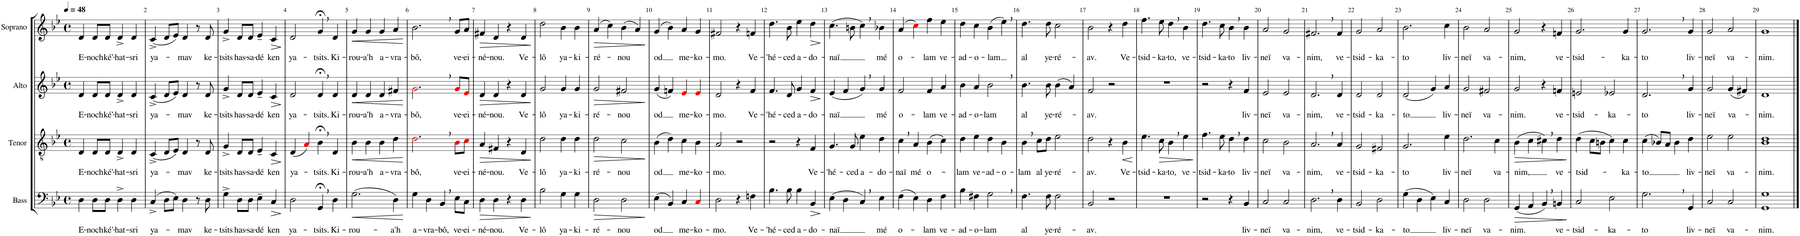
**kern	**text	**dynam	**kern	**text	**dynam	**kern	**text	**dynam	**kern	**text	**dynam
*part4	*part4	*part4	*part3	*part3	*part3	*part2	*part2	*part2	*part1	*part1	*part1
*staff4	*staff4	*staff4	*staff3	*staff3	*staff3	*staff2	*staff2	*staff2	*staff1	*staff1	*staff1
*I"Bass	*	*	*I"Tenor	*	*	*I"Alto	*	*	*I"Soprano	*	*
*I'B.	*	*	*I'T.	*	*	*I'A.	*	*	*I'S.	*	*
*clefF4	*	*	*clefGv2	*	*	*clefG2	*	*	*clefG2	*	*
*k[b-e-]	*	*	*k[b-e-]	*	*	*k[b-e-]	*	*	*k[b-e-]	*	*
*M4/4	*	*	*M4/4	*	*	*M4/4	*	*	*M4/4	*	*
*met(c)	*	*	*met(c)	*	*	*met(c)	*	*	*met(c)	*	*
*MM48	*	*	*MM48	*	*	*MM48	*	*	*MM48	*	*
=1	=1	=1	=1	=1	=1	=1	=1	=1	=1	=1	=1
!	!LO:LY:b	!	!	!LO:LY:b	!	!	!LO:LY:b	!	!	!LO:LY:b	!
4D\	E-	.	4D/	E-	.	4d/	E-	.	4d/	E-	.
!	!LO:LY:b	!	!	!LO:LY:b	!	!	!LO:LY:b	!	!	!LO:LY:b	!
8D\L	-noch	.	8D/L	-noch	.	8d/L	-noch	.	8d/L	-noch	.
!	!LO:LY:b	!	!	!LO:LY:b	!	!	!LO:LY:b	!	!	!LO:LY:b	!
8D\J	ké'-	.	8D/J	ké'-	.	8d/J	ké'-	.	8d/J	ké'-	.
!	!LO:LY:b	!	!	!LO:LY:b	!	!	!LO:LY:b	!	!	!LO:LY:b	!
4D^\	-hat-	.	4D^/	-hat-	.	4d^/	-hat-	.	4d^/	-hat-	.
!	!LO:LY:b	!	!	!LO:LY:b	!	!	!LO:LY:b	!	!	!LO:LY:b	!
4D\	-sri	.	4D/	-sri	.	4d/	-sri	.	4d/	-sri	.
=2	=2	=2	=2	=2	=2	=2	=2	=2	=2	=2	=2
!	!LO:LY:b	!	!	!LO:LY:b	!	!	!LO:LY:b	!	!	!LO:LY:b	!
(4C^/	ya-	.	(4C^/	ya-	.	(4c^/	ya-	.	(4c^/	ya-	.
8D\L	.	.	8D/L	.	.	8d/L	.	.	8d/L	.	.
8E-\J)	.	.	8E-/J)	.	.	8e-/J)	.	.	8e-/J)	.	.
!	!LO:LY:b	!	!	!LO:LY:b	!	!	!LO:LY:b	!	!	!LO:LY:b	!
4D\	-mav	.	4D/	-mav	.	4d/	-mav	.	4d/	-mav	.
8r	.	.	8r	.	.	8r	.	.	8r	.	.
!	!LO:LY:b	!	!	!LO:LY:b	!	!	!LO:LY:b	!	!	!LO:LY:b	!
8D\	ke-	.	8D/	ke-	.	8d/	ke-	.	8d/	ke-	.
=3	=3	=3	=3	=3	=3	=3	=3	=3	=3	=3	=3
!	!LO:LY:b	!	!	!LO:LY:b	!	!	!LO:LY:b	!	!	!LO:LY:b	!
4G^\	-tsits	.	4G^/	-tsits	.	4g^/	-tsits	.	4g^/	-tsits	.
!	!LO:LY:b	!	!	!LO:LY:b	!	!	!LO:LY:b	!	!	!LO:LY:b	!
8D\L	has-	.	8D/L	has-	.	8d/L	has-	.	8d/L	has-	.
!	!LO:LY:b	!	!	!LO:LY:b	!	!	!LO:LY:b	!	!	!LO:LY:b	!
8D\J	-sa-	.	8D/J	-sa-	.	8d/J	-sa-	.	8d/J	-sa-	.
!	!LO:LY:b	!	!	!LO:LY:b	!	!	!LO:LY:b	!	!	!LO:LY:b	!
4E-~\	-dé	.	4E-~/	-dé	.	4e-~/	-dé	.	4e-~/	-dé	.
!	!LO:LY:b	!LO:HP:b	!	!LO:LY:b	!LO:HP:b	!	!LO:LY:b	!LO:HP:b	!	!LO:LY:b	!LO:HP:b
4C/	ken	>	4C/	ken	>	4c/	ken	>	4c/	ken	>
.	.	]	.	.	]	.	.	]	.	.	]
=4	=4	=4	=4	=4	=4	=4	=4	=4	=4	=4	=4
!	!LO:LY:b	!	!	!LO:LY:b	!	!	!LO:LY:b	!	!	!LO:LY:b	!
2D\	ya-	.	(4D/	ya-	.	2d/	ya-	.	2d/	ya-	.
.	.	.	4Ai/)	.	.	.	.	.	.	.	.
!	!LO:LY:b	!	!	!LO:LY:b	!	!	!LO:LY:b	!	!	!LO:LY:b	!
4GG;<,/	-tsits.	.	4B-;<,\	-tsits.	.	4d;<,/	-tsits.	.	4g;<,/	-tsits.	.
!	!LO:LY:b	!	!	!LO:LY:b	!	!	!LO:LY:b	!	!	!LO:LY:b	!
4D\	Ki-	.	4D/	Ki-	.	4d/	Ki-	.	4d/	Ki-	.
=5	=5	=5	=5	=5	=5	=5	=5	=5	=5	=5	=5
!	!LO:LY:b	!LO:HP:b	!	!LO:LY:b	!LO:HP:b	!	!LO:LY:b	!LO:HP:b	!	!LO:LY:b	!LO:HP:b
(2.G\	-rou-	<	4B-\	-rou-	<	4d/	-rou-	<	4g/	-rou-	<
!	!	!	!	!LO:LY:b	!	!	!LO:LY:b	!	!	!LO:LY:b	!
.	.	.	4B-\	-a'h	.	4d/	-a'h	.	4g/	-a'h	.
!	!	!	!	!LO:LY:b	!	!	!LO:LY:b	!	!	!LO:LY:b	!
.	.	.	4B-\	a-	.	4d/	a-	.	4g/	a-	.
!	!LO:LY:b	!	!	!LO:LY:b	!	!	!LO:LY:b	!	!	!LO:LY:b	!
4D\)	-a'h	.	4d\	-vra-	.	4f#X/	-vra-	.	4a/	-vra-	.
.	.	[	.	.	[	.	.	[	.	.	[
=6	=6	=6	=6	=6	=6	=6	=6	=6	=6	=6	=6
!	!LO:LY:b	!	!	!LO:LY:b	!	!	!LO:LY:b	!	!	!LO:LY:b	!
4G\	a-	.	2.d,i\	-bô,	.	2.g,i\	-bô,	.	2.b-,\	-bô,	.
!	!LO:LY:b	!	!	!	!	!	!	!	!	!	!
4D\	-vra-	.	.	.	.	.	.	.	.	.	.
!	!LO:LY:b	!	!	!	!	!	!	!	!	!	!
4BB-,/	-bô,	.	.	.	.	.	.	.	.	.	.
!	!LO:LY:b	!	!	!LO:LY:b	!	!	!LO:LY:b	!	!	!LO:LY:b	!
8E-\L	ve-	.	8B-i\L	ve-	.	8gi/L	ve-	.	8g/L	ve-	.
!	!LO:LY:b	!	!	!LO:LY:b	!	!	!LO:LY:b	!	!	!LO:LY:b	!
8C\J	-ei-	.	8ci\J	-ei-	.	8e-i/J	-ei-	.	8a/J	-ei-	.
=7	=7	=7	=7	=7	=7	=7	=7	=7	=7	=7	=7
!	!LO:LY:b	!LO:HP:b	!	!LO:LY:b	!LO:HP:b	!	!LO:LY:b	!LO:HP:b	!	!LO:LY:b	!LO:HP:b
4D\	-né-	>	4A/	-né-	>	4d/	-né-	>	4f#X/	-né-	>
!	!LO:LY:b	!	!	!LO:LY:b	!	!	!LO:LY:b	!	!	!LO:LY:b	!
4D\	-nou.	.	4F#X/	-nou.	.	4d/	-nou.	.	4d/	-nou.	.
4r	.	.	4r	.	.	4r	.	.	4r	.	.
!	!LO:LY:b	!	!	!LO:LY:b	!	!	!LO:LY:b	!	!	!LO:LY:b	!
4D\	Ve-	.	4D/	Ve-	.	4d/	Ve-	.	4d/	Ve-	.
.	.	]	.	.	]	.	.	]	.	.	]
=8	=8	=8	=8	=8	=8	=8	=8	=8	=8	=8	=8
!	!LO:LY:b	!	!	!LO:LY:b	!	!	!LO:LY:b	!	!	!LO:LY:b	!
2B-\	-lô	.	2d\	-lô	.	2g/	-lô	.	2dd\	-lô	.
!	!LO:LY:b	!	!	!LO:LY:b	!	!	!LO:LY:b	!	!	!LO:LY:b	!
4G\	ya-	.	4d\	ya-	.	4g/	ya-	.	4b-\	ya-	.
!	!LO:LY:b	!	!	!LO:LY:b	!	!	!LO:LY:b	!	!	!LO:LY:b	!
4G\	-ki-	.	4d\	-ki-	.	4g/	-ki-	.	4b-\	-ki-	.
=9	=9	=9	=9	=9	=9	=9	=9	=9	=9	=9	=9
!	!LO:LY:b	!LO:HP:b	!	!LO:LY:b	!LO:HP:b	!	!LO:LY:b	!LO:HP:b	!	!LO:LY:b	!LO:HP:b
2D\	-ré-	>	2d\	-ré-	>	2g/	-ré-	>	(4a/	-ré-	>
.	.	.	.	.	.	.	.	.	4cc\)	.	.
!	!LO:LY:b	!	!	!LO:LY:b	!	!	!LO:LY:b	!	!	!LO:LY:b	!
2D\	-nou	.	2c\	-nou	.	2f#X/	-nou	.	(4b-\	-nou	.
.	.	.	.	.	.	.	.	.	4a/)	.	.
.	.	]	.	.	]	.	.	]	.	.	]
=10	=10	=10	=10	=10	=10	=10	=10	=10	=10	=10	=10
!	!LO:LY:b	!	!	!LO:LY:b	!	!	!LO:LY:b	!	!	!LO:LY:b	!
(4E-\	od	.	(4B-\	od	.	(4g/	od	.	(4g/	od	.
4BB-/)	.	.	4d\)	.	.	4fn/)	.	.	4b-\)	.	.
!	!LO:LY:b	!	!	!LO:LY:b	!	!	!LO:LY:b	!	!	!LO:LY:b	!
4C/	me-	.	4c\	me-	.	4e-i/	me-	.	4a/	me-	.
!	!LO:LY:b	!	!	!LO:LY:b	!	!	!LO:LY:b	!	!	!LO:LY:b	!
4Ci/	-ko-	.	4B-\	-ko-	.	4e-i/	-ko-	.	4g/	-ko-	.
=11	=11	=11	=11	=11	=11	=11	=11	=11	=11	=11	=11
!	!LO:LY:b	!	!	!LO:LY:b	!	!	!LO:LY:b	!	!	!LO:LY:b	!
2D\	-mo.	.	2A/	-mo.	.	2d/	-mo.	.	2f#X/	-mo.	.
4r	.	.	2r	.	.	4r	.	.	4r	.	.
!	!LO:LY:b	!	!	!	!	!	!LO:LY:b	!	!	!LO:LY:b	!
4Fn\	Ve-	.	.	.	.	4f/	Ve-	.	4fn/	Ve-	.
=12	=12	=12	=12	=12	=12	=12	=12	=12	=12	=12	=12
!	!LO:LY:b	!	!	!	!	!	!LO:LY:b	!	!	!LO:LY:b	!
4.B-\	-'hé-	.	2r	.	.	4.f/	-'hé-	.	4.dd\	-'hé-	.
!	!LO:LY:b	!	!	!	!	!	!LO:LY:b	!	!	!LO:LY:b	!
8B-\	-ced	.	.	.	.	8d/	-ced	.	8b-\	-ced	.
!	!LO:LY:b	!	!	!	!	!	!LO:LY:b	!	!	!LO:LY:b	!
4B-\	a-	.	4r	.	.	4g/	a-	.	4ee-\	a-	.
!	!LO:LY:b	!LO:HP:b	!	!LO:LY:b	!	!	!LO:LY:b	!LO:HP:b	!	!LO:LY:b	!LO:HP:b
4BB-/	-do-	>	4F/	Ve-	.	4f/	-do-	>	4dd\	-do-	>
.	.	]	.	.	.	.	.	]	.	.	]
=13	=13	=13	=13	=13	=13	=13	=13	=13	=13	=13	=13
!	!LO:LY:b	!	!	!LO:LY:b	!	!	!LO:LY:b	!	!	!LO:LY:b	!
(4E-\	-naï	.	4.G/	-'hé-	.	(4e-/	-naï	.	(4.cc\	-naï	.
4D\	.	.	.	.	.	4f/	.	.	.	.	.
!	!	!	!	!LO:LY:b	!	!	!	!	!	!	!
.	.	.	8G/	-ced	.	.	.	.	8bn\	.	.
!	!	!	!	!LO:LY:b	!	!	!	!	!	!	!
4C,/)	.	.	4e-\	a-	.	4g,/)	.	.	4cc,\)	.	.
!	!LO:LY:b	!	!	!LO:LY:b	!	!	!LO:LY:b	!	!	!LO:LY:b	!
4E-\	mé	.	4d\	-do-	.	4g/	mé	.	4b-X\	mé	.
=14	=14	=14	=14	=14	=14	=14	=14	=14	=14	=14	=14
!	!LO:LY:b	!	!	!LO:LY:b	!	!	!LO:LY:b	!	!	!LO:LY:b	!
(4F\	o-	.	4c,\	naï	.	2f/	o-	.	(4a/	o-	.
!	!	!	!	!LO:LY:b	!	!	!	!	!	!	!
4E-\)	.	.	4A/	mé	.	.	.	.	4cci\)	.	.
!	!LO:LY:b	!	!	!LO:LY:b	!	!	!LO:LY:b	!	!	!LO:LY:b	!
4D\	-lam	.	(4B-\	o-	.	4f/	-lam	.	4ff\	-lam	.
!	!LO:LY:b	!	!	!	!	!	!LO:LY:b	!	!	!LO:LY:b	!
4F\	ve-	.	4c\)	.	.	4a/	ve-	.	4ee-\	ve-	.
=15	=15	=15	=15	=15	=15	=15	=15	=15	=15	=15	=15
!	!LO:LY:b	!	!	!LO:LY:b	!	!	!LO:LY:b	!	!	!LO:LY:b	!
4B-\	-ad-	.	4d\	-lam	.	4b-\	-ad-	.	4dd\	-ad-	.
!	!LO:LY:b	!	!	!LO:LY:b	!	!	!LO:LY:b	!	!	!LO:LY:b	!
4F#X\	-o-	.	4e-\	ve-	.	4a/	-o-	.	4cc\	-o-	.
!	!LO:LY:b	!	!	!LO:LY:b	!	!	!LO:LY:b	!	!	!LO:LY:b	!
2G,\	-lam	.	4d\	-ad-	.	2b-,\	-lam	.	(4b-\	-lam	.
!	!	!	!	!LO:LY:b	!	!	!	!	!	!	!
.	.	.	4B-\	-o-	.	.	.	.	4ee-,\)	.	.
=16	=16	=16	=16	=16	=16	=16	=16	=16	=16	=16	=16
!	!LO:LY:b	!	!	!LO:LY:b	!	!	!LO:LY:b	!	!	!LO:LY:b	!
4.F\	al	.	4B-,\	-lam	.	4.b-\	al	.	4.dd\	al	.
!	!	!	!	!LO:LY:b	!	!	!	!	!	!	!
.	.	.	8c\L	al	.	.	.	.	.	.	.
!	!LO:LY:b	!	!	!LO:LY:b	!	!	!LO:LY:b	!	!	!LO:LY:b	!
8F\	ye-	.	8d\J	ye-	.	8b-\	ye-	.	8dd\	ye-	.
!	!LO:LY:b	!	!	!LO:LY:b	!	!	!LO:LY:b	!	!	!LO:LY:b	!
2F\	-ré-	.	2e-\	-ré-	.	(4b-\	-ré-	.	2cc\	-ré-	.
.	.	.	.	.	.	4a/)	.	.	.	.	.
=17	=17	=17	=17	=17	=17	=17	=17	=17	=17	=17	=17
!	!LO:LY:b	!	!	!LO:LY:b	!	!	!LO:LY:b	!	!	!LO:LY:b	!
2BB-/	-av.	.	2d\	-av.	.	2f/	-av.	.	2b-\	-av.	.
2r	.	.	4r	.	.	2r	.	.	4r	.	.
!	!	!	!	!LO:LY:b	!LO:HP:b	!	!	!	!	!LO:LY:b	!
.	.	.	4B-\	Ve-	<	.	.	.	4dd\	Ve-	.
.	.	.	.	.	[	.	.	.	.	.	.
=18	=18	=18	=18	=18	=18	=18	=18	=18	=18	=18	=18
!	!	!	!	!LO:LY:b	!	!	!	!	!	!LO:LY:b	!
1r	.	.	4.e-\	-tsid-	.	1r	.	.	4.ff\	-tsid-	.
!	!	!	!	!LO:LY:b	!LO:HP:b	!	!	!	!	!LO:LY:b	!
.	.	.	8c\	-ka-	>	.	.	.	8ee-\	-ka-	.
!	!	!	!	!LO:LY:b	!	!	!	!	!	!LO:LY:b	!
.	.	.	4B-,\	-to,	.	.	.	.	4dd,\	-to,	.
!	!	!	!	!LO:LY:b	!	!	!	!	!	!LO:LY:b	!
.	.	.	4e-\	ve-	.	.	.	.	4b-\	ve-	.
.	.	.	.	.	]	.	.	.	.	.	.
=19	=19	=19	=19	=19	=19	=19	=19	=19	=19	=19	=19
!	!	!	!	!LO:LY:b	!	!	!	!	!	!LO:LY:b	!
2r	.	.	4.f\	-tsid-	.	2r	.	.	4.dd\	-tsid-	.
!	!	!	!	!LO:LY:b	!	!	!	!	!	!LO:LY:b	!
.	.	.	8e-\	-ka-	.	.	.	.	8cc\	-ka-	.
!	!	!	!	!LO:LY:b	!	!	!	!	!	!LO:LY:b	!
4r	.	.	4d,\	-to	.	4r	.	.	4b-,\	-to	.
!	!LO:LY:b	!	!	!LO:LY:b	!	!	!LO:LY:b	!	!	!LO:LY:b	!
4BB-/	liv-	.	4d\	liv-	.	4f/	liv-	.	4b-\	liv-	.
=20	=20	=20	=20	=20	=20	=20	=20	=20	=20	=20	=20
!	!LO:LY:b	!	!	!LO:LY:b	!	!	!LO:LY:b	!	!	!LO:LY:b	!
2C/	-neï	.	2c\	-neï	.	2e-/	-neï	.	2a/	-neï	.
!	!LO:LY:b	!	!	!LO:LY:b	!	!	!LO:LY:b	!	!	!LO:LY:b	!
2C/	va-	.	2B-\	va-	.	2e-/	va-	.	2g/	va-	.
=21	=21	=21	=21	=21	=21	=21	=21	=21	=21	=21	=21
!	!LO:LY:b	!	!	!LO:LY:b	!	!	!LO:LY:b	!	!	!LO:LY:b	!
2.D,\	-nim,	.	2.A,/	-nim,	.	2.d,/	-nim,	.	2.f#X,/	-nim,	.
!	!LO:LY:b	!	!	!LO:LY:b	!	!	!LO:LY:b	!	!	!LO:LY:b	!
4D\	ve-	.	4A/	ve-	.	4d/	ve-	.	4f#/	ve-	.
=22	=22	=22	=22	=22	=22	=22	=22	=22	=22	=22	=22
!	!LO:LY:b	!	!	!LO:LY:b	!	!	!LO:LY:b	!	!	!LO:LY:b	!
2BB-/	-tsid-	.	2G/	-tsid-	.	2d/	-tsid-	.	2g/	-tsid-	.
!	!LO:LY:b	!	!	!LO:LY:b	!	!	!LO:LY:b	!	!	!LO:LY:b	!
2D\	-ka-	.	2F#X/	-ka-	.	2d/	-ka-	.	2a/	-ka-	.
=23	=23	=23	=23	=23	=23	=23	=23	=23	=23	=23	=23
!	!LO:LY:b	!	!	!LO:LY:b	!	!	!LO:LY:b	!	!	!LO:LY:b	!
(4G\	-to	.	2.G/	-to	.	(2d/	-to	.	2.b-\	-to	.
4D\	.	.	.	.	.	.	.	.	.	.	.
4E-\)	.	.	.	.	.	4g/)	.	.	.	.	.
!	!LO:LY:b	!	!	!LO:LY:b	!	!	!LO:LY:b	!	!	!LO:LY:b	!
4C/	liv-	.	4e-\	liv-	.	4a/	liv-	.	4cc\	liv-	.
=24	=24	=24	=24	=24	=24	=24	=24	=24	=24	=24	=24
!	!LO:LY:b	!	!	!LO:LY:b	!	!	!LO:LY:b	!	!	!LO:LY:b	!
2D\	-neï	.	2.d\	-neï	.	2g/	-neï	.	2b-\	-neï	.
!	!LO:LY:b	!	!	!	!	!	!LO:LY:b	!	!	!LO:LY:b	!
2D\	va-	.	.	.	.	2f#X/	va-	.	2a/	va-	.
!	!	!	!	!LO:LY:b	!	!	!	!	!	!	!
.	.	.	4c\	va-	.	.	.	.	.	.	.
=25	=25	=25	=25	=25	=25	=25	=25	=25	=25	=25	=25
!	!LO:LY:b	!LO:HP:b	!	!LO:LY:b	!LO:HP:b	!	!LO:LY:b	!	!	!LO:LY:b	!
(4GG/	-nim.	>	(4B-\	-nim,	>	2g/	-nim.	.	2g/	-nim,	.
4AA/	.	.	4c\	.	.	.	.	.	.	.	.
4BB-,/)	.	.	4c#X,\)	.	.	4r	.	.	4r	.	.
!	!LO:LY:b	!	!	!LO:LY:b	!	!	!LO:LY:b	!	!	!LO:LY:b	!
4BBn/	ve-	.	4d\	ve-	.	4fn/	ve-	.	4fn/	ve-	.
.	.	]	.	.	]	.	.	.	.	.	.
=26	=26	=26	=26	=26	=26	=26	=26	=26	=26	=26	=26
!	!LO:LY:b	!	!	!LO:LY:b	!	!	!LO:LY:b	!	!	!LO:LY:b	!
2C/	-tsid-	.	(4d\	-tsid-	.	2en/	-tsid-	.	2.g/	-tsid-	.
.	.	.	8c\L	.	.	.	.	.	.	.	.
.	.	.	8Bn\J	.	.	.	.	.	.	.	.
!	!LO:LY:b	!	!	!	!	!	!LO:LY:b	!	!	!	!
2E-\	-ka-	.	4c\)	.	.	2e-X/	-ka-	.	.	.	.
!	!	!	!	!LO:LY:b	!	!	!	!	!	!LO:LY:b	!
.	.	.	4c\	-ka-	.	.	.	.	4g/	-ka-	.
=27	=27	=27	=27	=27	=27	=27	=27	=27	=27	=27	=27
!	!LO:LY:b	!	!	!LO:LY:b	!	!	!LO:LY:b	!	!	!LO:LY:b	!
2.G,\	-to	.	(4c\	-to	.	2.d,/	-to	.	2.g,/	-to	.
.	.	.	8B-X/L)	.	.	.	.	.	.	.	.
.	.	.	8A/J	.	.	.	.	.	.	.	.
.	.	.	4B-\	.	.	.	.	.	.	.	.
!	!LO:LY:b	!	!	!LO:LY:b	!	!	!LO:LY:b	!	!	!LO:LY:b	!
4GG/	liv-	.	4d\	liv-	.	4g/	liv-	.	4g/	liv-	.
=28	=28	=28	=28	=28	=28	=28	=28	=28	=28	=28	=28
!	!LO:LY:b	!	!	!LO:LY:b	!	!	!LO:LY:b	!	!	!LO:LY:b	!
2C/	-neï	.	2e-\	-neï	.	2g/	-neï	.	2g/	-neï	.
!	!LO:LY:b	!	!	!LO:LY:b	!	!	!LO:LY:b	!	!	!LO:LY:b	!
2C/	va-	.	2e-\	va-	.	(4g/	va-	.	2a/	va-	.
.	.	.	.	.	.	4f#X/)	.	.	.	.	.
=29	=29	=29	=29	=29	=29	=29	=29	=29	=29	=29	=29
!	!LO:LY:b	!	!	!LO:LY:b	!	!	!LO:LY:b	!	!	!LO:LY:b	!
1GG 1G	-nim.	.	1B- 1d	-nim.	.	1d	-nim.	.	1g	-nim.	.
==	==	==	==	==	==	==	==	==	==	==	==
*-	*-	*-	*-	*-	*-	*-	*-	*-	*-	*-	*-
